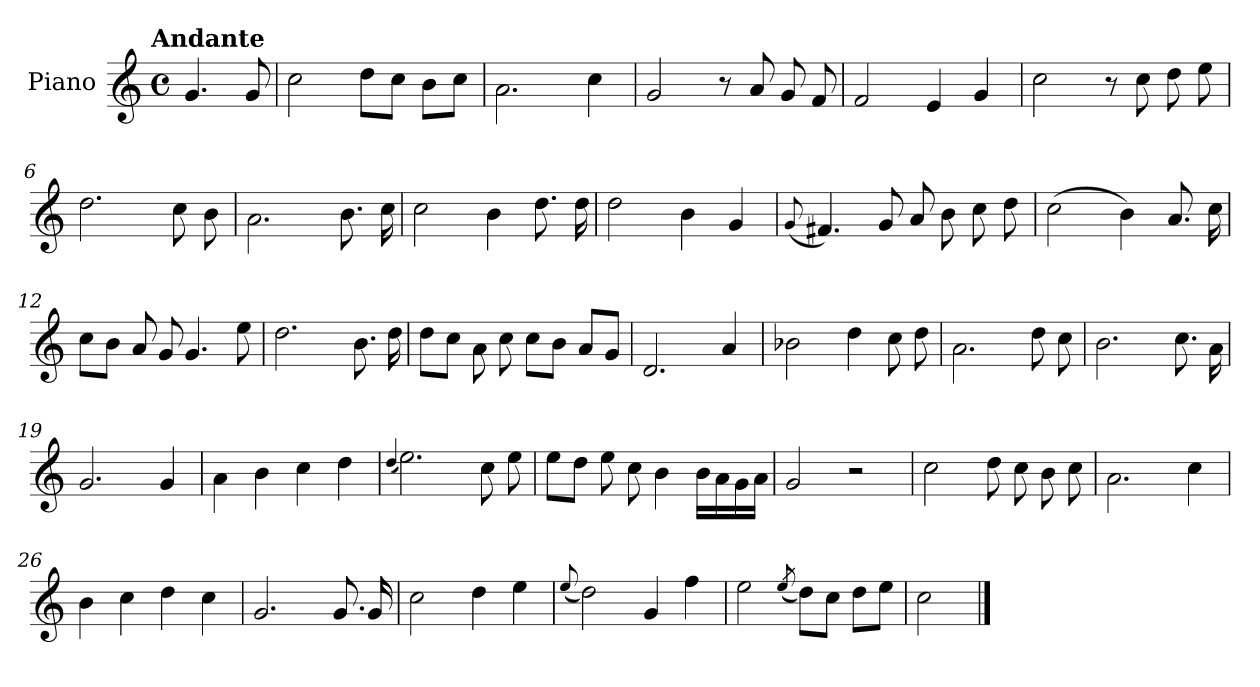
**kern
*part1
*staff1
*I"Piano
*I'Pno.
*clefG2
*k[]
!!LO:TX:omd:t=Andante
*M4/4
*met(c)
*MM92
=
4.g/
8g/
=1
2cc\
8dd\L
8cc\J
8b\L
8cc\J
=2
2.a\
4cc\
=3
2g/
8r
8a/
8g/
8f/
=4
2f/
4e/
4g/
!!LO:LB:g=z
=5
2cc\
8r
8cc\
8dd\
8ee\
=6
2.dd\
8cc\
8b\
=7
2.a\
8.b\
16cc\
=8
2cc\
4b\
8.dd\
16dd\
=9
2dd\
4b\
4g/
=10
(<8qqg/
4.f#X/)
8g/
8a/
8b\
8cc\
8dd\
!!LO:LB:g=z
=11
(>2cc\
4b\)
8.a/
16cc\
=12
8cc\L
8b\J
8a/
8g/
4.g/
8ee\
=13
2.dd\
8.b\
16dd\
=14
8dd\L
8cc\J
8a\
8cc\
8cc\L
8b\J
8a/L
8g/J
=15
2.d/
4a/
!!LO:LB:g=z
=16
2b-X\
4dd\
8cc\
8dd\
=17
2.a\
8dd\
8cc\
=18
2.b\
8.cc\
16a\
=19
2.g/
4g/
=20
4a\
4b\
4cc\
4dd\
=21
(<4qqdd/
2.ee\)
8cc\
8ee\
!!LO:LB:g=z
=22
8ee\L
8dd\J
8ee\
8cc\
4b\
16b\LL
16a\
16g\
16a\JJ
=23
2g/
2r
=24
2cc\
8dd\
8cc\
8b\
8cc\
=25
2.a\
4cc\
=26
4b\
4cc\
4dd\
4cc\
!!LO:LB:g=z
=27
2.g/
8.g/
16g/
=28
2cc\
4dd\
4ee\
=29
(<8qqee/
2dd\)
4g/
4ff\
=30
2ee\
(<8qee/
8dd\L)
8cc\J
8dd\L
8ee\J
=31
2cc\
==
*-
